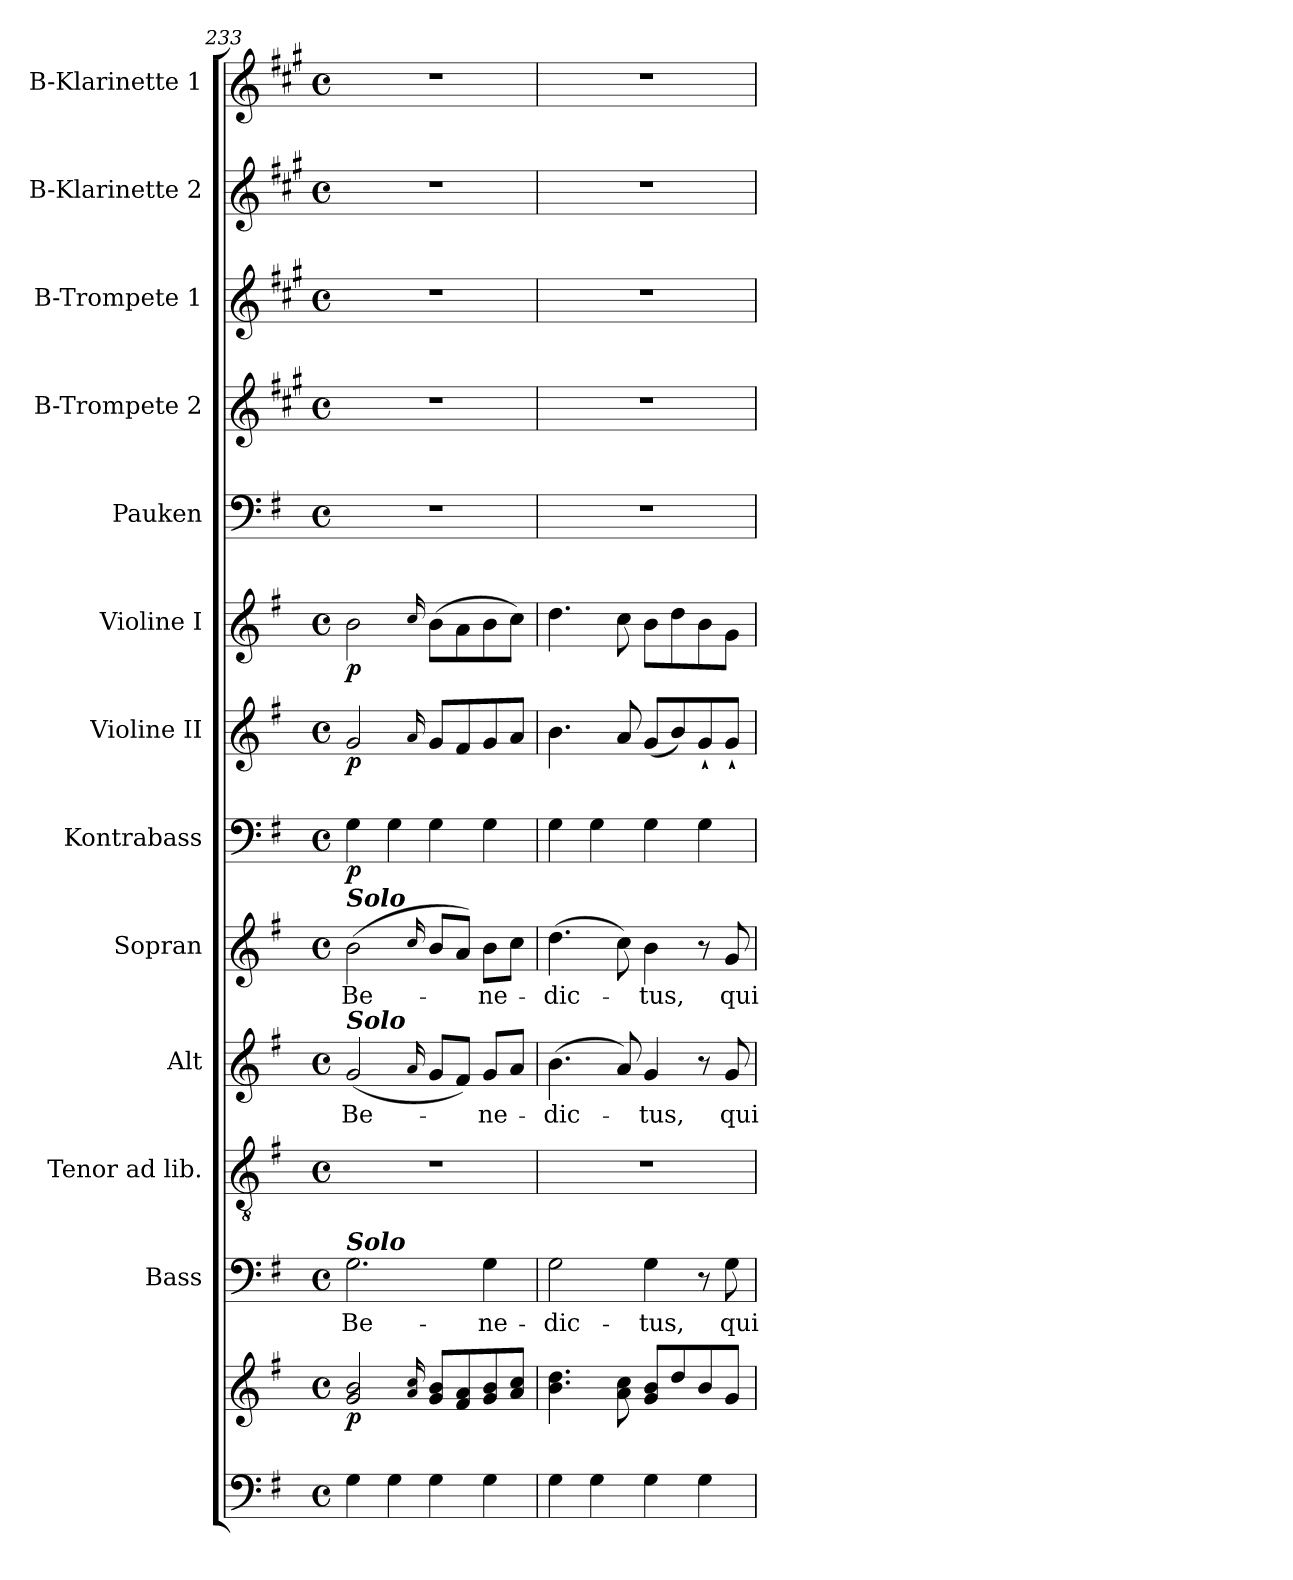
**kern	**kern	**dynam	**kern	**text	**kern	**kern	**text	**kern	**text	**kern	**dynam	**kern	**dynam	**kern	**dynam	**kern	**kern	**kern	**kern	**kern
*part13	*part13	*part13	*part12	*part12	*part11	*part10	*part10	*part9	*part9	*part8	*part8	*part7	*part7	*part6	*part6	*part5	*part4	*part3	*part2	*part1
*staff14	*staff13	*staff13/14	*staff12	*staff12	*staff11	*staff10	*staff10	*staff9	*staff9	*staff8	*staff8	*staff7	*staff7	*staff6	*staff6	*staff5	*staff4	*staff3	*staff2	*staff1
*	*	*	*I"Bass	*	*I"Tenor ad lib.	*I"Alt	*	*I"Sopran	*	*I"Kontrabass	*	*I"Violine II	*	*I"Violine I	*	*I"Pauken	*I"B-Trompete 2	*I"B-Trompete 1	*I"B-Klarinette 2	*I"B-Klarinette 1
*	*	*	*I'B.	*	*I'T.	*I'A.	*	*I'S.	*	*I'Kb.	*	*I'Vl. II	*	*I'Vl. I	*	*I'Pk.	*I'Trp. 2	*I'Trp. 1	*I'B Kl. 2	*I'B Kl. 1
*clefF4	*clefG2	*	*clefF4	*	*clefGv2	*clefG2	*	*clefG2	*	*clefF4	*	*clefG2	*	*clefG2	*	*clefF4	*clefG2	*clefG2	*clefG2	*clefG2
*	*	*	*	*	*	*	*	*	*	*ITrd7c12	*	*	*	*	*	*	*ITrd1c2	*ITrd1c2	*ITrd1c2	*ITrd1c2
*k[f#]	*k[f#]	*	*k[f#]	*	*k[f#]	*k[f#]	*	*k[f#]	*	*k[f#]	*	*k[f#]	*	*k[f#]	*	*k[f#]	*k[f#]	*k[f#]	*k[f#]	*k[f#]
*G:	*G:	*	*G:	*	*G:	*G:	*	*G:	*	*G:	*	*G:	*	*G:	*	*G:	*G:	*G:	*G:	*G:
*M4/4	*M4/4	*	*M4/4	*	*M4/4	*M4/4	*	*M4/4	*	*M4/4	*	*M4/4	*	*M4/4	*	*M4/4	*M4/4	*M4/4	*M4/4	*M4/4
*met(c)	*met(c)	*	*met(c)	*	*met(c)	*met(c)	*	*met(c)	*	*met(c)	*	*met(c)	*	*met(c)	*	*met(c)	*met(c)	*met(c)	*met(c)	*met(c)
=233	=233	=233	=233	=233	=233	=233	=233	=233	=233	=233	=233	=233	=233	=233	=233	=233	=233	=233	=233	=233
!	!	!	!	!	!	!	!	!LO:TX:a:Bi:t=Solo	!	!	!	!	!	!	!	!	!	!	!	!
!	!	!	!	!	!	!LO:TX:a:Bi:t=Solo	!	!	!	!	!	!	!	!	!	!	!	!	!	!
!	!	!	!LO:TX:a:Bi:t=Solo	!	!	!	!	!	!	!	!	!	!	!	!	!	!	!	!	!
!	!	!LO:DY:b	!	!LO:LY:b	!	!	!LO:LY:b	!	!LO:LY:b	!	!LO:DY:b	!	!LO:DY:b	!	!LO:DY:b	!	!	!	!	!
4G\	2g/ 2b/	p	2.G\	Be-	1r	(<2g/	Be-	(>2b\	Be-	4GG\	p	2g/	p	2b\	p	1r	1r	1r	1r	1r
4G\	.	.	.	.	.	.	.	.	.	4GG\	.	.	.	.	.	.	.	.	.	.
.	16qqa/ 16qqcc/	.	.	.	.	16qqa/	.	16qqcc/	.	.	.	16qqa/	.	16qqcc/	.	.	.	.	.	.
4G\	8g/ 8b/L	.	.	.	.	8g/L	.	8b/L	.	4GG\	.	8g/L	.	(>8b\L	.	.	.	.	.	.
.	8f#/ 8a/	.	.	.	.	8f#/J)	.	8a/J)	.	.	.	8f#/	.	8a\	.	.	.	.	.	.
!	!	!	!	!LO:LY:b	!	!	!LO:LY:b	!	!LO:LY:b	!	!	!	!	!	!	!	!	!	!	!
4G\	8g/ 8b/	.	4G\	-ne-	.	8g/L	-ne-	8b\L	-ne-	4GG\	.	8g/	.	8b\	.	.	.	.	.	.
.	8a/ 8cc/J	.	.	.	.	8a/J	.	8cc\J	.	.	.	8a/J	.	8cc\J)	.	.	.	.	.	.
!!LO:PB:g=z
=234	=234	=234	=234	=234	=234	=234	=234	=234	=234	=234	=234	=234	=234	=234	=234	=234	=234	=234	=234	=234
!	!	!	!	!LO:LY:b	!	!	!LO:LY:b	!	!LO:LY:b	!	!	!	!	!	!	!	!	!	!	!
4G\	4.b\ 4.dd\	.	2G\	-dic-	1r	(>4.b\	-dic-	(>4.dd\	-dic-	4GG\	.	4.b\	.	4.dd\	.	1r	1r	1r	1r	1r
4G\	.	.	.	.	.	.	.	.	.	4GG\	.	.	.	.	.	.	.	.	.	.
.	8a\ 8cc\	.	.	.	.	8a/)	.	8cc\)	.	.	.	8a/	.	8cc\	.	.	.	.	.	.
!	!	!	!	!LO:LY:b	!	!	!LO:LY:b	!	!LO:LY:b	!	!	!	!	!	!	!	!	!	!	!
4G\	8g/ 8b/L	.	4G\	-tus,	.	4g/	-tus,	4b\	-tus,	4GG\	.	(<8g/L	.	8b\L	.	.	.	.	.	.
.	8dd/	.	.	.	.	.	.	.	.	.	.	8b/)	.	8dd\	.	.	.	.	.	.
4G\	8b/	.	8r	.	.	8r	.	8r	.	4GG\	.	8g`</	.	8b\	.	.	.	.	.	.
!	!	!	!	!LO:LY:b	!	!	!LO:LY:b	!	!LO:LY:b	!	!	!	!	!	!	!	!	!	!	!
.	8g/J	.	8G\	qui	.	8g/	qui	8g/	qui	.	.	8g`</J	.	8g\J	.	.	.	.	.	.
=	=	=	=	=	=	=	=	=	=	=	=	=	=	=	=	=	=	=	=	=
*-	*-	*-	*-	*-	*-	*-	*-	*-	*-	*-	*-	*-	*-	*-	*-	*-	*-	*-	*-	*-
